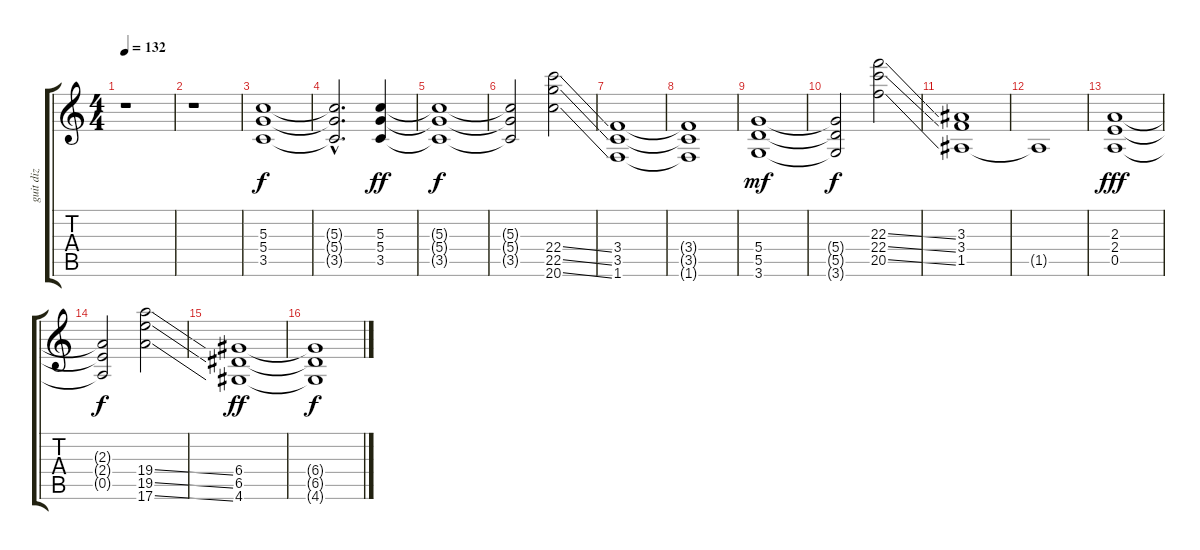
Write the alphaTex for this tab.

\track ("guit diz" "guit diz") {instrument distortionguitar}
\staff {score tabs}
\tuning (E4 B3 G3 D3 A2 E2) {hide}
\ts (4 4)
\tempo 132
\clef g2
\ks c
r.1{dy f} |
r.1 |
(5.3 5.4 3.5).1 |
(5.3{hac t} 5.4{hac t} 3.5{hac t}).2{d} (5.3 5.4 3.5).4{dy ff} |
(5.3{t} 5.4{t} 3.5{t}).1{dy f} |
(5.3{t} 5.4{t} 3.5{t}).2 (22.4{ss} 22.5{ss} 20.6{ss}).2 |
(3.4 3.5 1.6).1 |
(3.4{t} 3.5{t} 1.6{t}).1 |
(5.4 5.5 3.6).1{dy mf} |
(5.4{t} 5.5{t} 3.6{t}).2{dy f} (22.3{ss} 22.4{ss} 20.5{ss}).2 |
(3.3 3.4 1.5).1 |
1.5{t}.1 |
(2.3 2.4 0.5).1{dy fff} |
(2.3{t} 2.4{t} 0.5{t}).2{dy f} (19.4{ss} 19.5{ss} 17.6{ss}).2 |
(6.4 6.5 4.6).1{dy ff} |
(6.4{t} 6.5{t} 4.6{t}).1{dy f}
